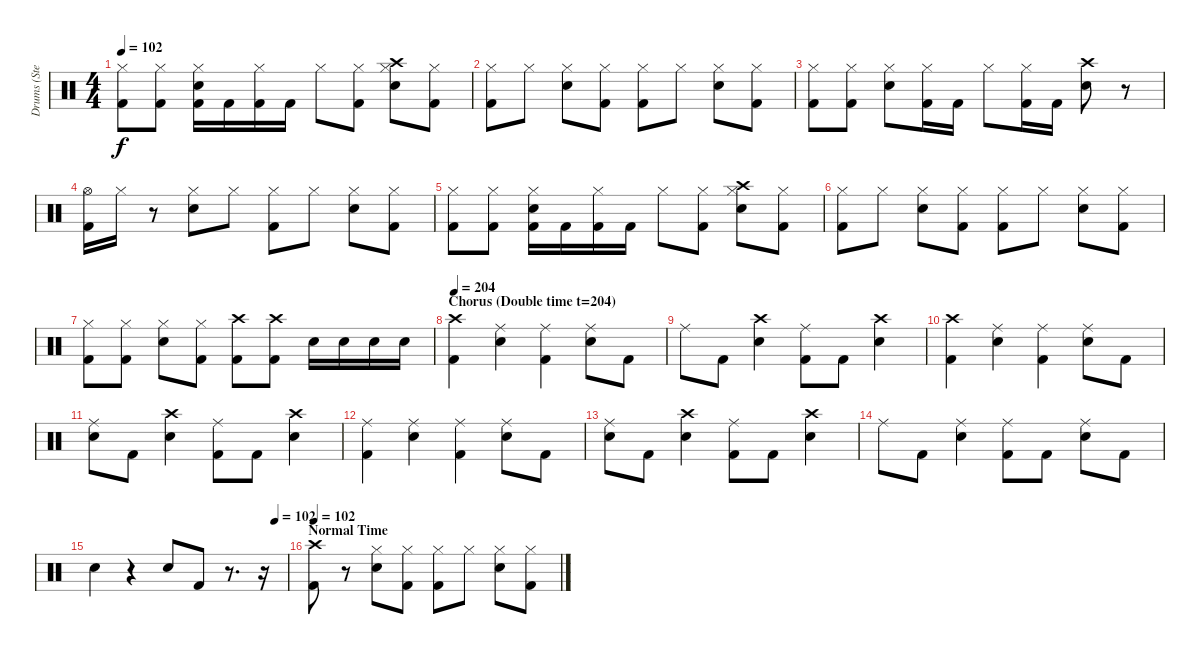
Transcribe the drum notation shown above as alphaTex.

\track ("Drums (Steven)" "Drums (Ste") {instrument percussion}
\staff {score}
\articulation defaults
\ts (4 4)
\tempo 102
\clef neutral
\ks c
("Hi-Hat (closed)" "Kick (hit) 2").8{dy f} ("Hi-Hat (closed)" "Kick (hit) 2").8 ("Hi-Hat (closed)" "Snare (hit) 2" "Kick (hit) 2").16 "Kick (hit) 2".16 ("Hi-Hat (closed)" "Kick (hit) 2").16 "Kick (hit) 2".16 "Hi-Hat (closed)".8 ("Hi-Hat (closed)" "Kick (hit) 2").8 ("Hi-Hat (closed)" "Snare (hit) 2" "Crash high (hit)").8 ("Hi-Hat (closed)" "Kick (hit) 2").8 |
("Hi-Hat (closed)" "Kick (hit) 2").8 "Hi-Hat (closed)".8 ("Hi-Hat (closed)" "Snare (hit) 2").8 ("Hi-Hat (closed)" "Kick (hit) 2").8 ("Hi-Hat (closed)" "Kick (hit) 2").8 "Hi-Hat (closed)".8 ("Hi-Hat (closed)" "Snare (hit) 2").8 ("Hi-Hat (closed)" "Kick (hit) 2").8 |
("Hi-Hat (closed)" "Kick (hit) 2").8 ("Hi-Hat (closed)" "Kick (hit) 2").8 ("Hi-Hat (closed)" "Snare (hit) 2").8 ("Hi-Hat (closed)" "Kick (hit) 2").16 "Kick (hit) 2".16 "Hi-Hat (closed)".8 ("Hi-Hat (closed)" "Kick (hit) 2").16 "Kick (hit) 2".16 ("Snare (hit) 2" "Crash high (hit)").8 r.8 |
("Hi-Hat (open)" "Kick (hit) 2").16 "Hi-Hat (closed)".16 r.8 ("Hi-Hat (closed)" "Snare (hit) 2").8 "Hi-Hat (closed)".8 ("Hi-Hat (closed)" "Kick (hit) 2").8 "Hi-Hat (closed)".8 ("Hi-Hat (closed)" "Snare (hit) 2").8 ("Hi-Hat (closed)" "Kick (hit) 2").8 |
("Hi-Hat (closed)" "Kick (hit) 2").8 ("Hi-Hat (closed)" "Kick (hit) 2").8 ("Hi-Hat (closed)" "Snare (hit) 2" "Kick (hit) 2").16 "Kick (hit) 2".16 ("Hi-Hat (closed)" "Kick (hit) 2").16 "Kick (hit) 2".16 "Hi-Hat (closed)".8 ("Hi-Hat (closed)" "Kick (hit) 2").8 ("Hi-Hat (closed)" "Snare (hit) 2" "Crash high (hit)").8 ("Hi-Hat (closed)" "Kick (hit) 2").8 |
("Hi-Hat (closed)" "Kick (hit) 2").8 "Hi-Hat (closed)".8 ("Hi-Hat (closed)" "Snare (hit) 2").8 ("Hi-Hat (closed)" "Kick (hit) 2").8 ("Hi-Hat (closed)" "Kick (hit) 2").8 "Hi-Hat (closed)".8 ("Hi-Hat (closed)" "Snare (hit) 2").8 ("Hi-Hat (closed)" "Kick (hit) 2").8 |
("Hi-Hat (closed)" "Kick (hit) 2").8 ("Hi-Hat (closed)" "Kick (hit) 2").8 ("Hi-Hat (closed)" "Snare (hit) 2").8 ("Hi-Hat (closed)" "Kick (hit) 2").8 ("Kick (hit) 2" "Crash high (hit)").8 ("Kick (hit) 2" "Crash high (hit)").8 "Snare (hit) 2".16 "Snare (hit) 2".16 "Snare (hit) 2".16 "Snare (hit) 2".16 |
\section ("" "Chorus (Double time t=204)")
\tempo 204
("Kick (hit) 2" "Crash high (hit)").4 ("Snare (hit) 2" "Ride (middle)").4 ("Kick (hit) 2" "Ride (middle)").4 ("Snare (hit) 2" "Ride (middle)").8 "Kick (hit) 2".8 |
"Ride (middle)".8 "Kick (hit) 2".8 ("Snare (hit) 2" "Crash high (hit)").4 ("Kick (hit) 2" "Ride (middle)").8 "Kick (hit) 2".8 ("Snare (hit) 2" "Crash high (hit)").4 |
("Kick (hit) 2" "Crash high (hit)").4 ("Snare (hit) 2" "Ride (middle)").4 ("Kick (hit) 2" "Ride (middle)").4 ("Snare (hit) 2" "Ride (middle)").8 "Kick (hit) 2".8 |
("Snare (hit) 2" "Ride (middle)").8 "Kick (hit) 2".8 ("Snare (hit) 2" "Crash high (hit)").4 ("Kick (hit) 2" "Ride (middle)").8 "Kick (hit) 2".8 ("Snare (hit) 2" "Crash high (hit)").4 |
("Kick (hit) 2" "Ride (middle)").4 ("Snare (hit) 2" "Ride (middle)").4 ("Kick (hit) 2" "Ride (middle)").4 ("Snare (hit) 2" "Ride (middle)").8 "Kick (hit) 2".8 |
("Snare (hit) 2" "Ride (middle)").8 "Kick (hit) 2".8 ("Snare (hit) 2" "Crash high (hit)").4 ("Kick (hit) 2" "Ride (middle)").8 "Kick (hit) 2".8 ("Snare (hit) 2" "Crash high (hit)").4 |
"Ride (middle)".8 "Kick (hit) 2".8 ("Snare (hit) 2" "Ride (middle)").4 ("Kick (hit) 2" "Ride (middle)").8 "Kick (hit) 2".8 ("Snare (hit) 2" "Ride (middle)").8 "Kick (hit) 2".8 |
\tempo (102 0.9375)
"Snare (hit) 2".4 r.4 "Electric Snare (hit)".8 "Kick (hit) 2".8 r.8{d} r.16 |
\section ("" "Normal Time")
\tempo 102
("Kick (hit) 2" "Crash high (hit)").8 r.8 ("Hi-Hat (closed)" "Snare (hit) 2").8 ("Hi-Hat (closed)" "Kick (hit) 2").8 ("Hi-Hat (closed)" "Kick (hit) 2").8 "Hi-Hat (closed)".8 ("Hi-Hat (closed)" "Snare (hit) 2").8 ("Hi-Hat (closed)" "Kick (hit) 2").8
